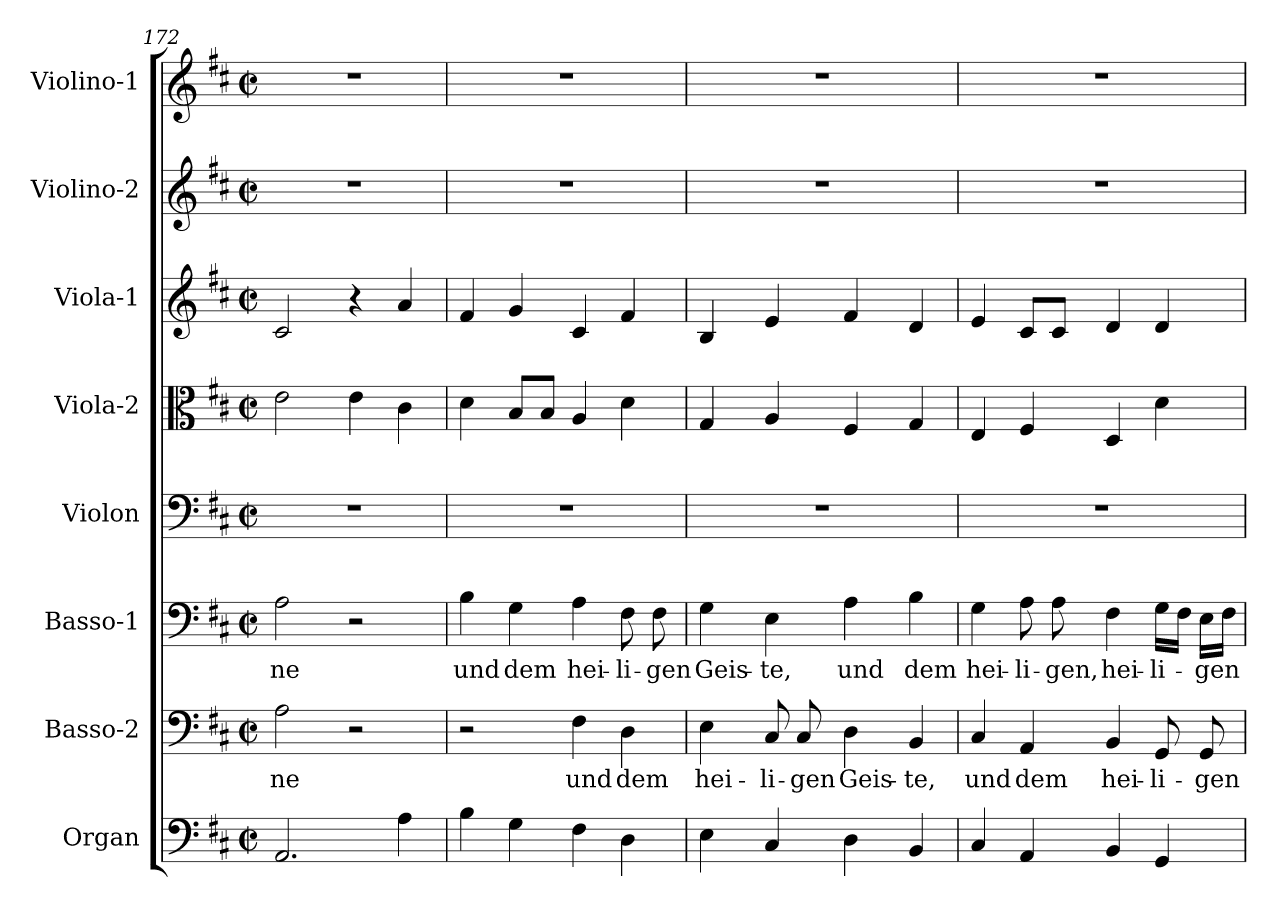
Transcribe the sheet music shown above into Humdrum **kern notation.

**kern	**kern	**text	**kern	**text	**kern	**kern	**kern	**kern	**kern
*part8	*part7	*part7	*part6	*part6	*part5	*part4	*part3	*part2	*part1
*staff8	*staff7	*staff7	*staff6	*staff6	*staff5	*staff4	*staff3	*staff2	*staff1
*I"Organ	*I"Basso-2	*	*I"Basso-1	*	*I"Violon	*I"Viola-2	*I"Viola-1	*I"Violino-2	*I"Violino-1
*I'Org	*I'B2	*	*I'B1	*	*I'Vn	*I'Va-2	*I'Va-1	*I'Vi-2	*I'Vi-1
*clefF4	*clefF4	*	*clefF4	*	*clefF4	*clefC3	*clefG2	*clefG2	*clefG2
*k[f#c#]	*k[f#c#]	*	*k[f#c#]	*	*k[f#c#]	*k[f#c#]	*k[f#c#]	*k[f#c#]	*k[f#c#]
*D:	*D:	*	*D:	*	*D:	*D:	*D:	*D:	*D:
*M2/2	*M2/2	*	*M2/2	*	*M2/2	*M2/2	*M2/2	*M2/2	*M2/2
*met(c|)	*met(c|)	*	*met(c|)	*	*met(c|)	*met(c|)	*met(c|)	*met(c|)	*met(c|)
=172	=172	=172	=172	=172	=172	=172	=172	=172	=172
!	!	!LO:LY:b	!	!LO:LY:b	!	!	!	!	!
2.AA/	2A\	-ne	2A\	-ne	1r	2e\	2c#/	1r	1r
.	2r	.	2r	.	.	4e\	4r	.	.
4A\	.	.	.	.	.	4c#\	4a/	.	.
=173	=173	=173	=173	=173	=173	=173	=173	=173	=173
!	!	!	!	!LO:LY:b	!	!	!	!	!
4B\	2r	.	4B\	und	1r	4d\	4f#/	1r	1r
!	!	!	!	!LO:LY:b	!	!	!	!	!
4G\	.	.	4G\	dem	.	8B/L	4g/	.	.
.	.	.	.	.	.	8B/J	.	.	.
!	!	!LO:LY:b	!	!LO:LY:b	!	!	!	!	!
4F#\	4F#\	und	4A\	hei-	.	4A/	4c#/	.	.
!	!	!LO:LY:b	!	!LO:LY:b	!	!	!	!	!
4D\	4D\	dem	8F#\	-li-	.	4d\	4f#/	.	.
!	!	!	!	!LO:LY:b	!	!	!	!	!
.	.	.	8F#\	-gen	.	.	.	.	.
!!LO:LB:g=z
=174	=174	=174	=174	=174	=174	=174	=174	=174	=174
!	!	!LO:LY:b	!	!LO:LY:b	!	!	!	!	!
4E\	4E\	hei-	4G\	Geis-	1r	4G/	4B/	1r	1r
!	!	!LO:LY:b	!	!LO:LY:b	!	!	!	!	!
4C#/	8C#/	-li-	4E\	-te,	.	4A/	4e/	.	.
!	!	!LO:LY:b	!	!	!	!	!	!	!
.	8C#/	-gen	.	.	.	.	.	.	.
!	!	!LO:LY:b	!	!LO:LY:b	!	!	!	!	!
4D\	4D\	Geis-	4A\	und	.	4F#/	4f#/	.	.
!	!	!LO:LY:b	!	!LO:LY:b	!	!	!	!	!
4BB/	4BB/	-te,	4B\	dem	.	4G/	4d/	.	.
=175	=175	=175	=175	=175	=175	=175	=175	=175	=175
!	!	!LO:LY:b	!	!LO:LY:b	!	!	!	!	!
4C#/	4C#/	und	4G\	hei-	1r	4E/	4e/	1r	1r
!	!	!LO:LY:b	!	!LO:LY:b	!	!	!	!	!
4AA/	4AA/	dem	8A\	-li-	.	4F#/	8c#/L	.	.
!	!	!	!	!LO:LY:b	!	!	!	!	!
.	.	.	8A\	-gen,	.	.	8c#/J	.	.
!	!	!LO:LY:b	!	!LO:LY:b	!	!	!	!	!
4BB/	4BB/	hei-	4F#\	hei-	.	4D/	4d/	.	.
!	!	!LO:LY:b	!	!LO:LY:b	!	!	!	!	!
4GG/	8GG/	-li-	16G\LL	-li-	.	4d\	4d/	.	.
.	.	.	16F#\JJ	.	.	.	.	.	.
!	!	!LO:LY:b	!	!LO:LY:b	!	!	!	!	!
.	8GG/	-gen	16E\LL	-gen	.	.	.	.	.
.	.	.	16F#\JJ	.	.	.	.	.	.
=	=	=	=	=	=	=	=	=	=
*-	*-	*-	*-	*-	*-	*-	*-	*-	*-
